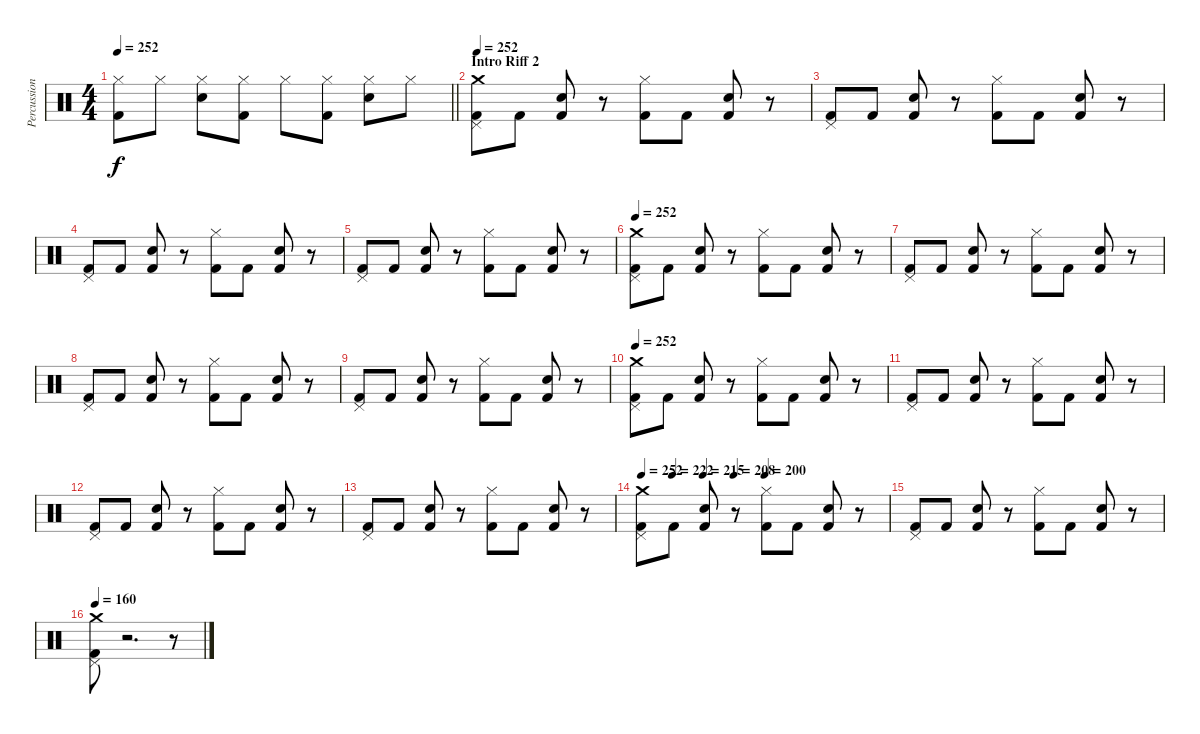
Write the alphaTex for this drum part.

\track ("Percussion" "Percussion") {instrument percussion}
\staff {score}
\articulation defaults
\ts (4 4)
\tempo 252
\clef neutral
\barLineRight lightlight
\ks c
("Kick (hit) 2" "Hi-Hat (closed)").8{dy f} "Hi-Hat (closed)".8 ("Snare (hit) 2" "Hi-Hat (closed)").8 ("Kick (hit) 2" "Hi-Hat (closed)").8 "Hi-Hat (closed)".8 ("Kick (hit) 2" "Hi-Hat (closed)").8 ("Snare (hit) 2" "Hi-Hat (closed)").8 "Hi-Hat (closed)".8 |
\section ("" "Intro Riff 2")
\tempo 252
("Kick (hit) 2" "Pedal Hi-Hat (hit)" "Crash medium (hit)").8 "Kick (hit) 2".8 ("Kick (hit) 2" "Snare (hit) 2").8 r.8 ("Kick (hit) 2" "Hi-Hat (closed)").8 "Kick (hit) 2".8 ("Kick (hit) 2" "Snare (hit) 2").8 r.8 |
("Kick (hit) 2" "Pedal Hi-Hat (hit)").8 "Kick (hit) 2".8 ("Kick (hit) 2" "Snare (hit) 2").8 r.8 ("Kick (hit) 2" "Hi-Hat (closed)").8 "Kick (hit) 2".8 ("Kick (hit) 2" "Snare (hit) 2").8 r.8 |
("Kick (hit) 2" "Pedal Hi-Hat (hit)").8 "Kick (hit) 2".8 ("Kick (hit) 2" "Snare (hit) 2").8 r.8 ("Kick (hit) 2" "Hi-Hat (closed)").8 "Kick (hit) 2".8 ("Kick (hit) 2" "Snare (hit) 2").8 r.8 |
("Kick (hit) 2" "Pedal Hi-Hat (hit)").8 "Kick (hit) 2".8 ("Kick (hit) 2" "Snare (hit) 2").8 r.8 ("Kick (hit) 2" "Hi-Hat (closed)").8 "Kick (hit) 2".8 ("Kick (hit) 2" "Snare (hit) 2").8 r.8 |
\tempo 252
("Kick (hit) 2" "Pedal Hi-Hat (hit)" "Crash medium (hit)").8 "Kick (hit) 2".8 ("Kick (hit) 2" "Snare (hit) 2").8 r.8 ("Kick (hit) 2" "Hi-Hat (closed)").8 "Kick (hit) 2".8 ("Kick (hit) 2" "Snare (hit) 2").8 r.8 |
("Kick (hit) 2" "Pedal Hi-Hat (hit)").8 "Kick (hit) 2".8 ("Kick (hit) 2" "Snare (hit) 2").8 r.8 ("Kick (hit) 2" "Hi-Hat (closed)").8 "Kick (hit) 2".8 ("Kick (hit) 2" "Snare (hit) 2").8 r.8 |
("Kick (hit) 2" "Pedal Hi-Hat (hit)").8 "Kick (hit) 2".8 ("Kick (hit) 2" "Snare (hit) 2").8 r.8 ("Kick (hit) 2" "Hi-Hat (closed)").8 "Kick (hit) 2".8 ("Kick (hit) 2" "Snare (hit) 2").8 r.8 |
("Kick (hit) 2" "Pedal Hi-Hat (hit)").8 "Kick (hit) 2".8 ("Kick (hit) 2" "Snare (hit) 2").8 r.8 ("Kick (hit) 2" "Hi-Hat (closed)").8 "Kick (hit) 2".8 ("Kick (hit) 2" "Snare (hit) 2").8 r.8 |
\tempo 252
("Kick (hit) 2" "Pedal Hi-Hat (hit)" "Crash medium (hit)").8 "Kick (hit) 2".8 ("Kick (hit) 2" "Snare (hit) 2").8 r.8 ("Kick (hit) 2" "Hi-Hat (closed)").8 "Kick (hit) 2".8 ("Kick (hit) 2" "Snare (hit) 2").8 r.8 |
("Kick (hit) 2" "Pedal Hi-Hat (hit)").8 "Kick (hit) 2".8 ("Kick (hit) 2" "Snare (hit) 2").8 r.8 ("Kick (hit) 2" "Hi-Hat (closed)").8 "Kick (hit) 2".8 ("Kick (hit) 2" "Snare (hit) 2").8 r.8 |
("Kick (hit) 2" "Pedal Hi-Hat (hit)").8 "Kick (hit) 2".8 ("Kick (hit) 2" "Snare (hit) 2").8 r.8 ("Kick (hit) 2" "Hi-Hat (closed)").8 "Kick (hit) 2".8 ("Kick (hit) 2" "Snare (hit) 2").8 r.8 |
("Kick (hit) 2" "Pedal Hi-Hat (hit)").8 "Kick (hit) 2".8 ("Kick (hit) 2" "Snare (hit) 2").8 r.8 ("Kick (hit) 2" "Hi-Hat (closed)").8 "Kick (hit) 2".8 ("Kick (hit) 2" "Snare (hit) 2").8 r.8 |
\tempo 252
\tempo (222 0.125)
\tempo (215 0.25)
\tempo (208 0.375)
\tempo (200 0.5)
("Kick (hit) 2" "Pedal Hi-Hat (hit)" "Crash medium (hit)").8 "Kick (hit) 2".8 ("Kick (hit) 2" "Snare (hit) 2").8 r.8 ("Kick (hit) 2" "Hi-Hat (closed)").8 "Kick (hit) 2".8 ("Kick (hit) 2" "Snare (hit) 2").8 r.8 |
("Kick (hit) 2" "Pedal Hi-Hat (hit)").8 "Kick (hit) 2".8 ("Kick (hit) 2" "Snare (hit) 2").8 r.8 ("Kick (hit) 2" "Hi-Hat (closed)").8 "Kick (hit) 2".8 ("Kick (hit) 2" "Snare (hit) 2").8 r.8 |
\tempo 108
\tempo 160
("Kick (hit) 2" "Pedal Hi-Hat (hit)" "Crash medium (hit)").8 r.2{d} r.8
